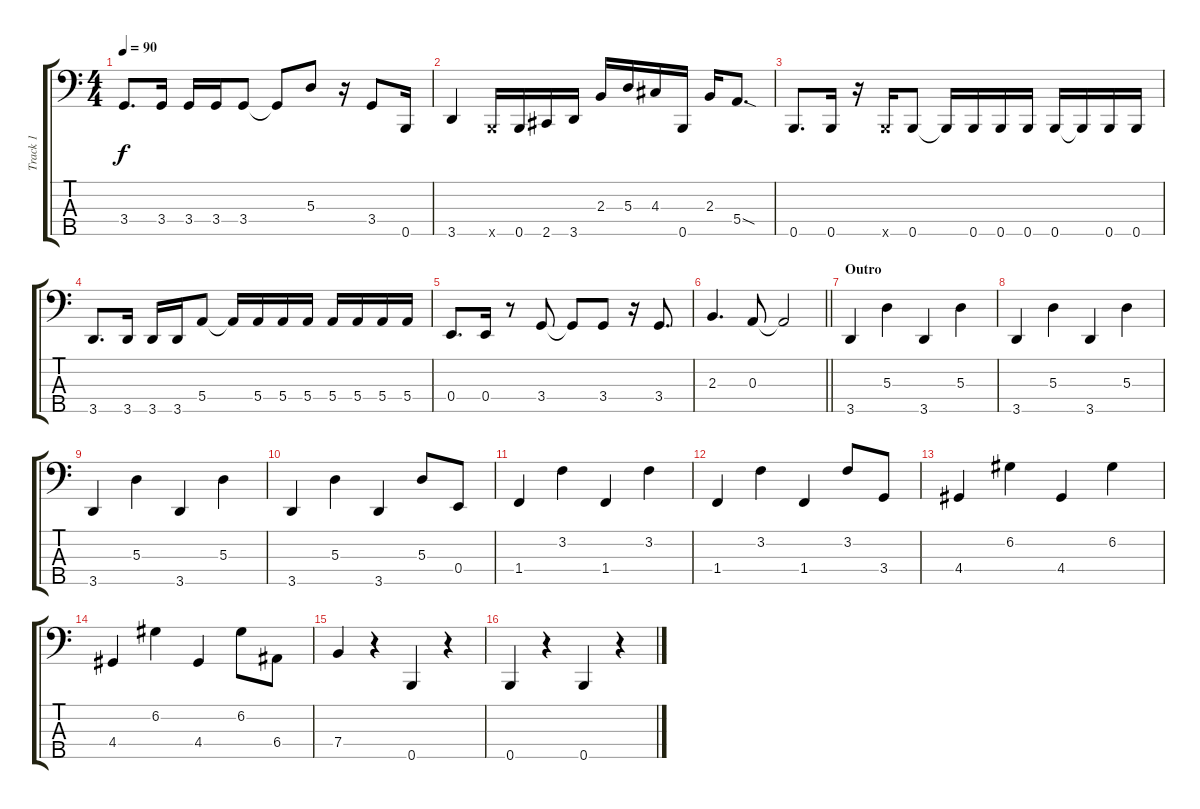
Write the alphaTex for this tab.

\track ("Track 1" "Track 1") {instrument electricbassfinger}
\staff {score tabs}
\tuning (G2 D2 A1 E1 B0) {hide}
\ts (4 4)
\tempo 90
\clef f4
\ks c
3.4.8{d dy f} 3.4.16 3.4.16 3.4.16 3.4.8 3.4{t}.8 5.3.8 r.16 3.4.8 0.5.16 |
3.5.4 0.5{x}.16 0.5.16 2.5.16 3.5.16 2.3.16 5.3.16 4.3.16 0.5.16 2.3.16 5.4{sod}.8{d} |
0.5.8{d} 0.5.16 r.16 0.5{x}.16 0.5.8 0.5{t}.16 0.5.16 0.5.16 0.5.16 0.5.16 0.5{t}.16 0.5.16 0.5.16 |
3.5.8{d} 3.5.16 3.5.16 3.5.16 5.4.8 5.4{t}.16 5.4.16 5.4.16 5.4.16 5.4.16 5.4.16 5.4.16 5.4.16 |
0.4.8{d} 0.4.16 r.8 3.4.8 3.4{t}.8 3.4.8 r.16 3.4.8{d} |
\barLineRight lightlight
2.3.4{d} 0.3.8 0.3{t}.2 |
\section ("" "Outro")
3.5.4 5.3.4 3.5.4 5.3.4 |
3.5.4 5.3.4 3.5.4 5.3.4 |
3.5.4 5.3.4 3.5.4 5.3.4 |
3.5.4 5.3.4 3.5.4 5.3.8 0.4.8 |
1.4.4 3.2.4 1.4.4 3.2.4 |
1.4.4 3.2.4 1.4.4 3.2.8 3.4.8 |
4.4.4 6.2.4 4.4.4 6.2.4 |
4.4.4 6.2.4 4.4.4 6.2.8 6.4.8 |
7.4.4 r.4 0.5.4 r.4 |
0.5.4 r.4 0.5.4 r.4
